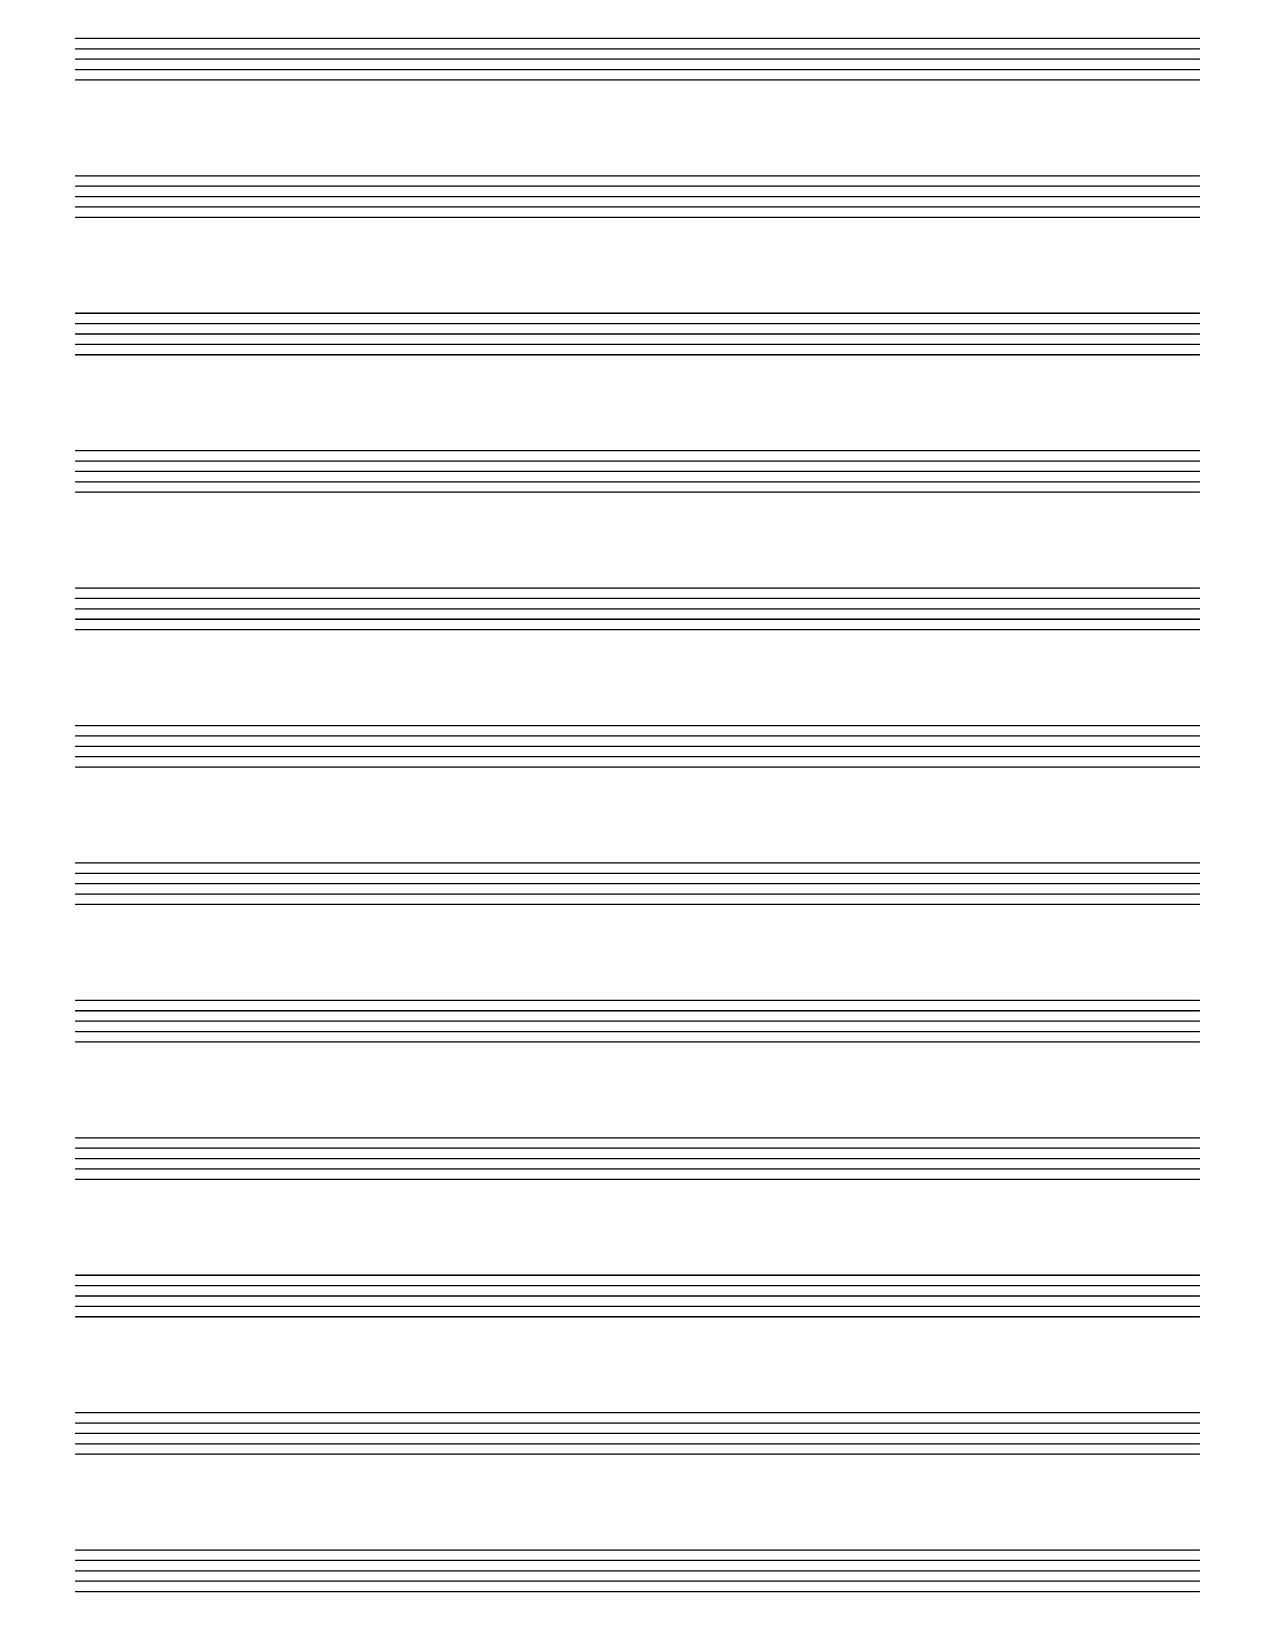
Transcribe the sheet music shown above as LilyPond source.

%% Do not edit this file; it is automatically
%% generated from LSR http://lsr.dsi.unimi.it
%% This file is in the public domain.
\version "2.13.39"

\header {
  lsrtags = "staff-notation, editorial-annotations, contexts-and-engravers, paper-and-layout"

%% Translation of GIT committish: 5160eccb26cee0bfd802d844233e4a8d795a1e94
  texidoces = "
Para crear pentagramas en blanco, genere compases vacíos y después
elimine el grabador de números de compás @code{Bar_number_engraver}
del contexto @code{Score}, y los grabadores de la indicación de compás
@code{Time_signature_engraver}, de la clave @code{Clef_engraver} y de
los compases @code{Bar_engraver} del contexto de @code{Staff}.

"
  doctitlees = "Crear pentagramas en blanco"

  texidoc = "
To create blank staves, generate empty measures then remove the
@code{Bar_number_engraver} from the @code{Score} context, and the
@code{Time_signature_engraver}, @code{Clef_engraver} and
@code{Bar_engraver} from the @code{Staff} context.

"
  doctitle = "Creating blank staves"
} % begin verbatim

#(set-global-staff-size 20)

\score {
  {
    \repeat unfold 12 { s1 \break }
  }
  \layout {
    indent = 0\in
    \context {
      \Staff
      \remove "Time_signature_engraver"
      \remove "Clef_engraver"
      \remove "Bar_engraver"
    }
    \context {
      \Score
      \remove "Bar_number_engraver"
    }
  }
}

\paper {
  #(set-paper-size "letter")
  ragged-last-bottom = ##f
  line-width = 7.5\in
  left-margin = 0.5\in
  bottom-margin = 0.25\in
  top-margin = 0.25\in
}

